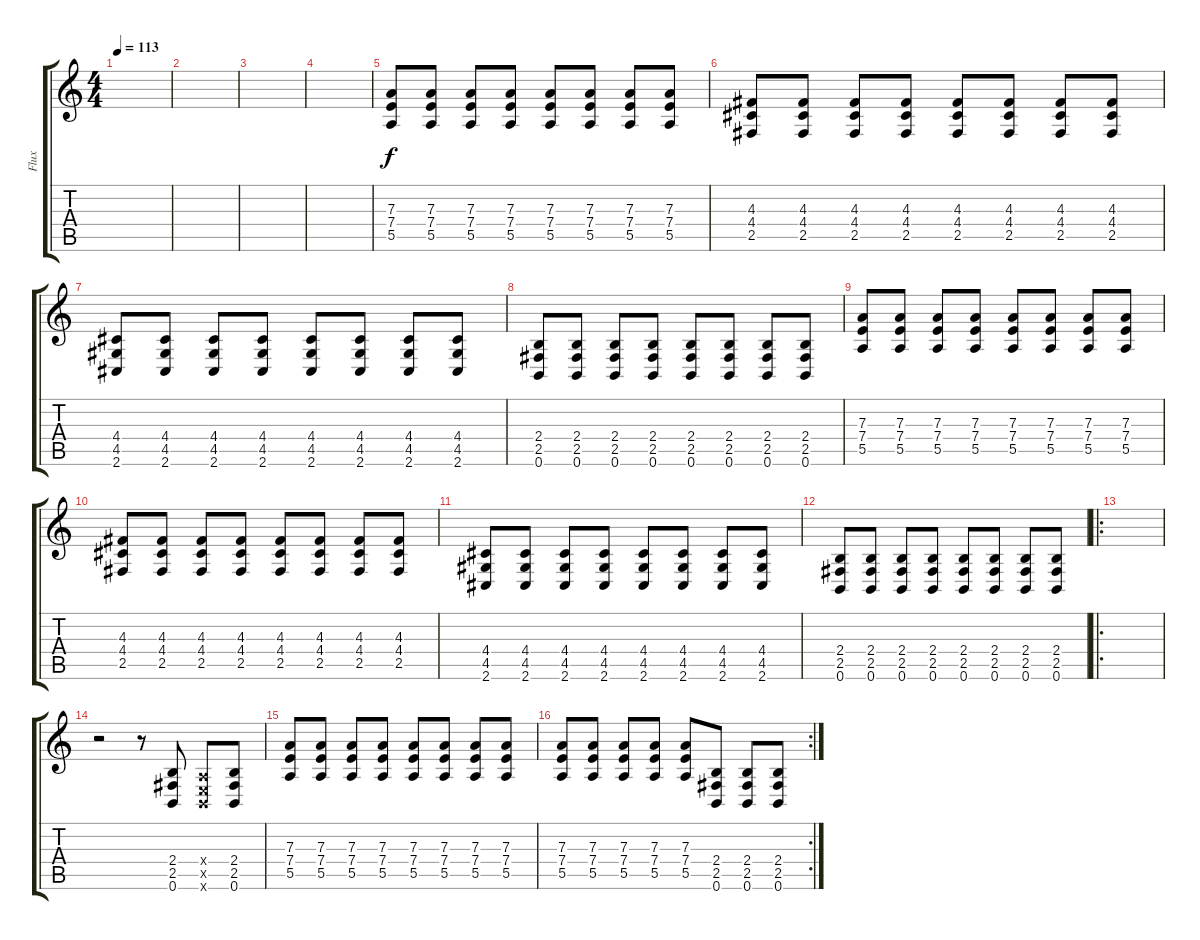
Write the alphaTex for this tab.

\track ("Flux" "Flux") {instrument distortionguitar}
\staff {score tabs}
\tuning (B3 G3 D3 A2 E2 B1) {hide}
\ts (4 4)
\tempo 113
\clef g2
\ks c
|
|
|
|
(7.3 7.4 5.5).8 (7.3 7.4 5.5).8 (7.3 7.4 5.5).8 (7.3 7.4 5.5).8 (7.3 7.4 5.5).8 (7.3 7.4 5.5).8 (7.3 7.4 5.5).8 (7.3 7.4 5.5).8 |
(4.3 4.4 2.5).8 (4.3 4.4 2.5).8 (4.3 4.4 2.5).8 (4.3 4.4 2.5).8 (4.3 4.4 2.5).8 (4.3 4.4 2.5).8 (4.3 4.4 2.5).8 (4.3 4.4 2.5).8 |
(4.4 4.5 2.6).8 (4.4 4.5 2.6).8 (4.4 4.5 2.6).8 (4.4 4.5 2.6).8 (4.4 4.5 2.6).8 (4.4 4.5 2.6).8 (4.4 4.5 2.6).8 (4.4 4.5 2.6).8 |
(2.4 2.5 0.6).8 (2.4 2.5 0.6).8 (2.4 2.5 0.6).8 (2.4 2.5 0.6).8 (2.4 2.5 0.6).8 (2.4 2.5 0.6).8 (2.4 2.5 0.6).8 (2.4 2.5 0.6).8 |
(7.3 7.4 5.5).8 (7.3 7.4 5.5).8 (7.3 7.4 5.5).8 (7.3 7.4 5.5).8 (7.3 7.4 5.5).8 (7.3 7.4 5.5).8 (7.3 7.4 5.5).8 (7.3 7.4 5.5).8 |
(4.3 4.4 2.5).8 (4.3 4.4 2.5).8 (4.3 4.4 2.5).8 (4.3 4.4 2.5).8 (4.3 4.4 2.5).8 (4.3 4.4 2.5).8 (4.3 4.4 2.5).8 (4.3 4.4 2.5).8 |
(4.4 4.5 2.6).8 (4.4 4.5 2.6).8 (4.4 4.5 2.6).8 (4.4 4.5 2.6).8 (4.4 4.5 2.6).8 (4.4 4.5 2.6).8 (4.4 4.5 2.6).8 (4.4 4.5 2.6).8 |
(2.4 2.5 0.6).8 (2.4 2.5 0.6).8 (2.4 2.5 0.6).8 (2.4 2.5 0.6).8 (2.4 2.5 0.6).8 (2.4 2.5 0.6).8 (2.4 2.5 0.6).8 (2.4 2.5 0.6).8 |
\ro
|
r.2 r.8 (2.4 2.5 0.6).8 (0.4{x} 0.5{x} 0.6{x}).8 (2.4 2.5 0.6).8 |
(7.3 7.4 5.5).8 (7.3 7.4 5.5).8 (7.3 7.4 5.5).8 (7.3 7.4 5.5).8 (7.3 7.4 5.5).8 (7.3 7.4 5.5).8 (7.3 7.4 5.5).8 (7.3 7.4 5.5).8 |
\rc 2
(7.3 7.4 5.5).8 (7.3 7.4 5.5).8 (7.3 7.4 5.5).8 (7.3 7.4 5.5).8 (7.3 7.4 5.5).8 (2.4 2.5 0.6).8 (2.4 2.5 0.6).8 (2.4 2.5 0.6).8
